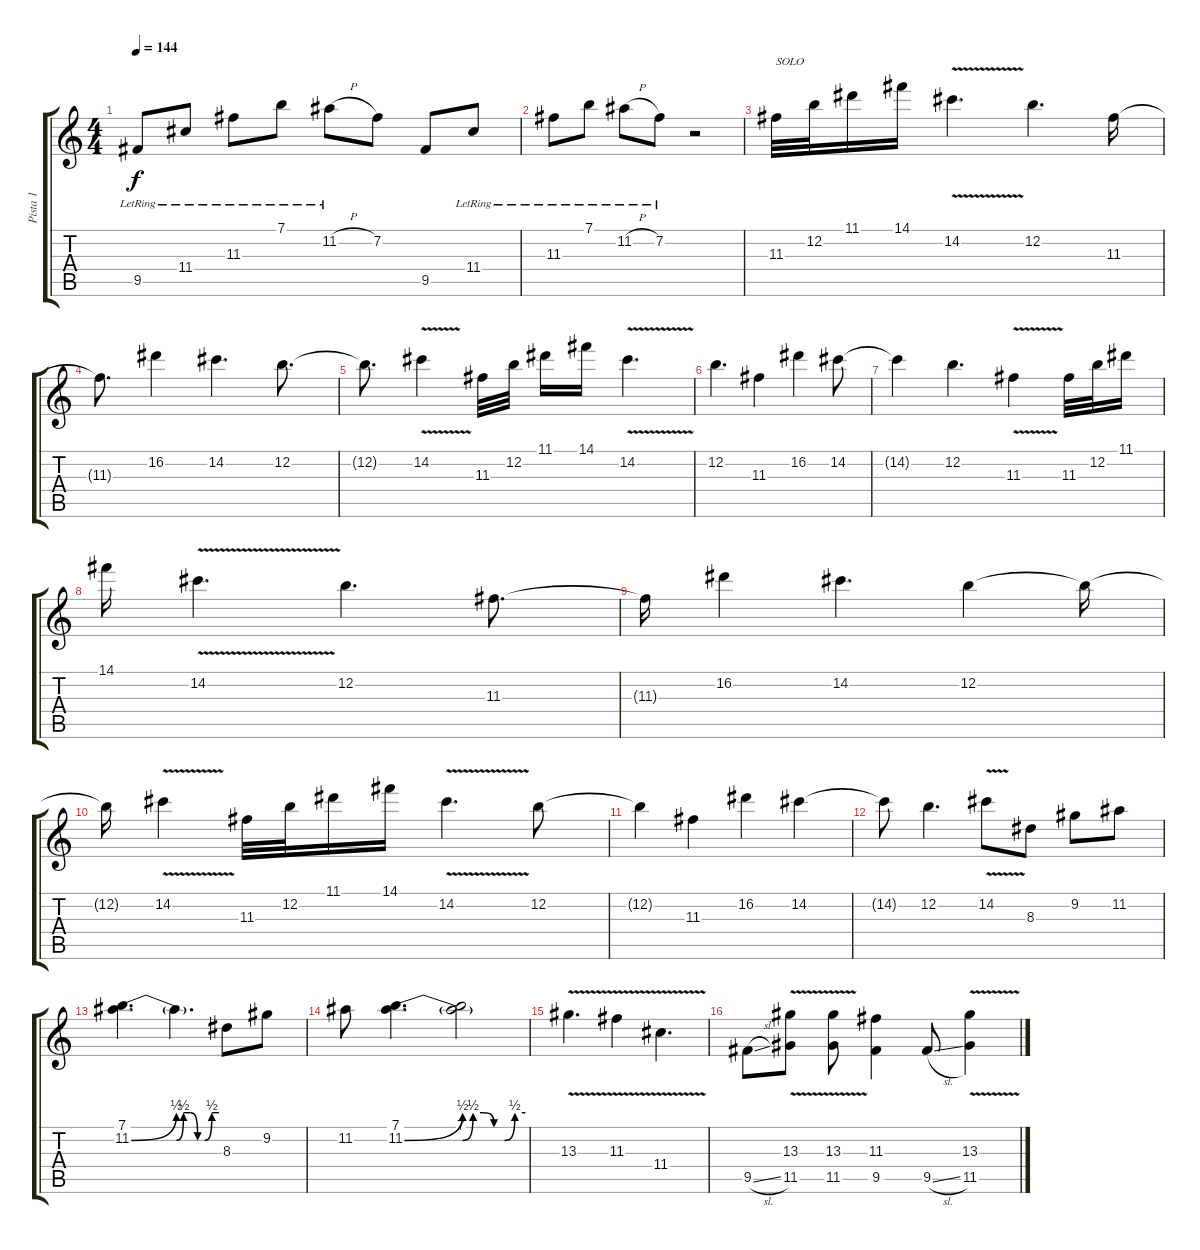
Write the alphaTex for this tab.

\track ("Pista 1" "Pista 1") {instrument distortionguitar}
\staff {score tabs}
\tuning (E4 B3 G3 D3 A2 E2) {hide}
\ts (4 4)
\tempo 144
\clef g2
\ks c
9.5{lr}.8{dy f} 11.4{lr}.8 11.3{lr}.8 7.1{lr}.8 11.2{h lr}.8 7.2.8 9.5.8 11.4{lr}.8 |
11.3{lr}.8 7.1{lr}.8 11.2{h lr}.8 7.2{lr}.8 r.2 |
11.3.32{txt "SOLO"} 12.2.32 11.1.16 14.1.16 14.2{v}.4{d} 12.2.4{d} 11.3.16 |
11.3{t}.8{d} 16.2.4 14.2.4{d} 12.2.8{d} |
12.2{t}.8{d} 14.2{v}.4 11.3.32 12.2.32 11.1.16 14.1.16 14.2{v}.4{d} |
12.2.4{d} 11.3.4 16.2.4 14.2.8 |
14.2{t}.4 12.2.4{d} 11.3{v}.4 11.3.32 12.2.32 11.1.16 |
14.1.16 14.2{v}.4{d} 12.2.4{d} 11.3.8{d} |
11.3{t}.16 16.2.4 14.2.4{d} 12.2.4 12.2{t}.16 |
12.2{t}.16 14.2{v}.4 11.3.32 12.2.32 11.1.16 14.1.16 14.2{v}.4{d} 12.2.8 |
12.2{t}.4 11.3.4 16.2.4 14.2.4 |
14.2{t}.8 12.2.4{d} 14.2{v}.8 8.3.8 9.2.8 11.2.8 |
(7.1 11.2{be (bend 0 0 60 2)}).4{d} 11.2{be (custom 0 0 10 2 20 2 30 0 40 0 50 2 60 2) t}.4{d} 8.3.8 9.2.8 |
11.2.8 (7.1 11.2{be (bend 0 0 60 2)}).4{d} (7.1 11.2{be (custom 0 0 10 2 20 2 30 0 40 0 50 2 60 2) t}).2 |
13.3{v}.4{d} 11.3{v}.4 11.4{v}.4{d} |
9.5{sl}.8 (13.3{v} 11.5).8 (13.3{v} 11.5).8 (11.3 9.5).4 9.5{sl}.8 (13.3{v} 11.5).4
